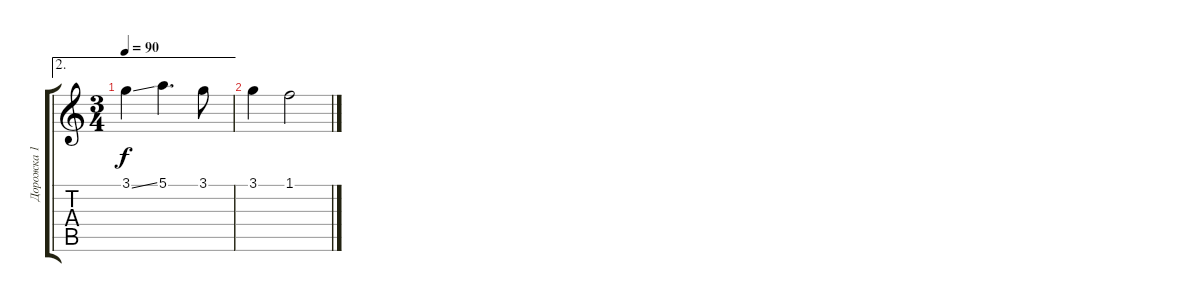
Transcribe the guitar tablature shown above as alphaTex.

\track ("Дорожка 1" "Дорожка 1") {instrument acousticguitarnylon}
\staff {score tabs}
\tuning (E4 B3 G3 D3 A2 E2) {hide}
\ae 2
\ts (3 4)
\tempo 90
\clef g2
\ks c
3.1{ss}.4{dy f} 5.1.4{d} 3.1.8 |
3.1.4 1.1.2
